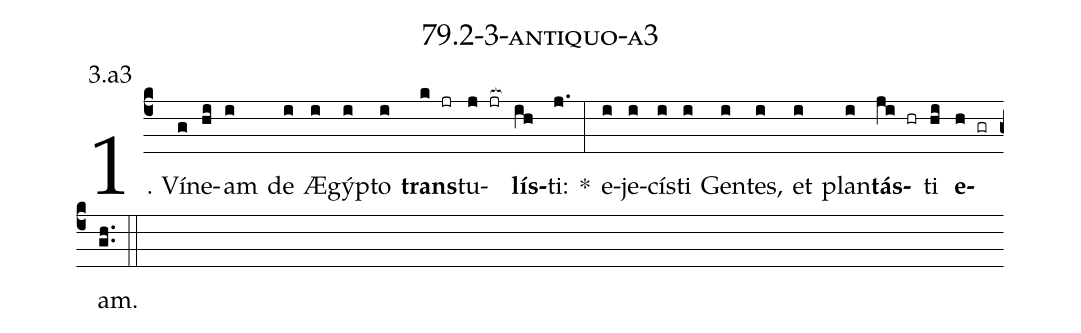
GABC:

name: 79.2-3-antiquo-a3;
annotation: 3.a3;
%%
(c4)1. Ví(g)ne(hi)am(i) de(i) Æ(i)gýp(i)to(i) <b>trans</b>(k jr)tu(j jr[ocb:1{])<b>lís</b>(ih[ocb:0}])ti:(j.) *(:) e(i)je(i)cís(i)ti(i) Gen(i)tes,(i) et(i) plan(i)<b>tás</b>(ji hr)ti(hi) <b>e</b>(h gr)am.(gh..) (::)


%E(i) u(i) o(ji) u(hi) a(h) e.(gh..) (::)
